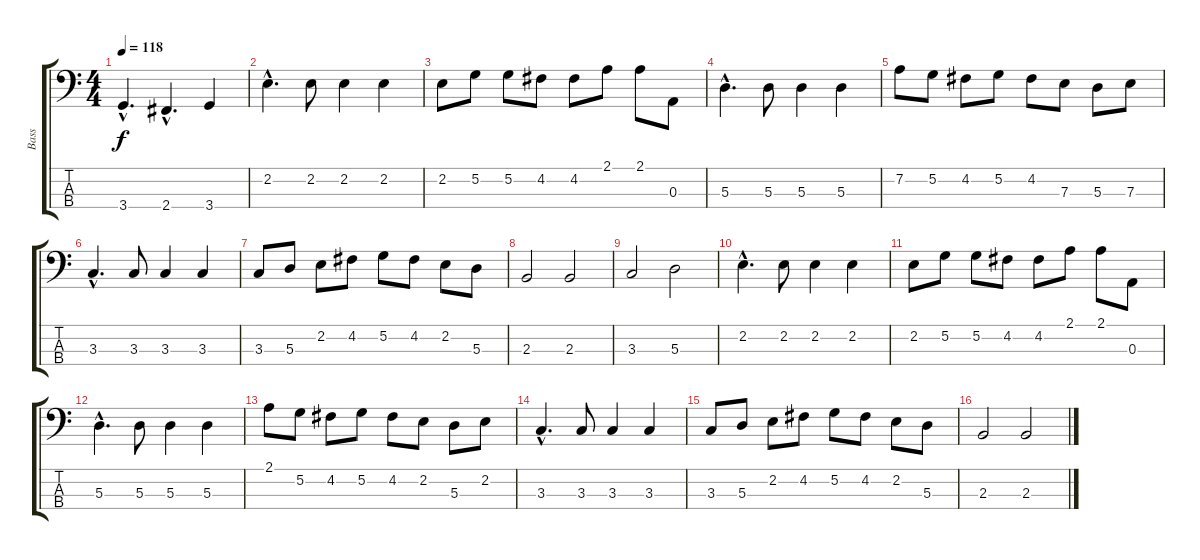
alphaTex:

\track ("Bass" "Bass") {instrument electricbasspick}
\staff {score tabs}
\tuning (G2 D2 A1 E1) {hide}
\ts (4 4)
\tempo 118
\clef f4
\ks c
3.4{hac}.4{d dy f} 2.4{hac}.4{d} 3.4.4 |
2.2{hac}.4{d} 2.2.8 2.2.4 2.2.4 |
2.2.8 5.2.8 5.2.8 4.2.8 4.2.8 2.1.8 2.1.8 0.3.8 |
5.3{hac}.4{d} 5.3.8 5.3.4 5.3.4 |
7.2.8 5.2.8 4.2.8 5.2.8 4.2.8 7.3.8 5.3.8 7.3.8 |
3.3{hac}.4{d} 3.3.8 3.3.4 3.3.4 |
3.3.8 5.3.8 2.2.8 4.2.8 5.2.8 4.2.8 2.2.8 5.3.8 |
2.3.2 2.3.2 |
3.3.2 5.3.2 |
2.2{hac}.4{d} 2.2.8 2.2.4 2.2.4 |
2.2.8 5.2.8 5.2.8 4.2.8 4.2.8 2.1.8 2.1.8 0.3.8 |
5.3{hac}.4{d} 5.3.8 5.3.4 5.3.4 |
2.1.8 5.2.8 4.2.8 5.2.8 4.2.8 2.2.8 5.3.8 2.2.8 |
3.3{hac}.4{d} 3.3.8 3.3.4 3.3.4 |
3.3.8 5.3.8 2.2.8 4.2.8 5.2.8 4.2.8 2.2.8 5.3.8 |
2.3.2 2.3.2
